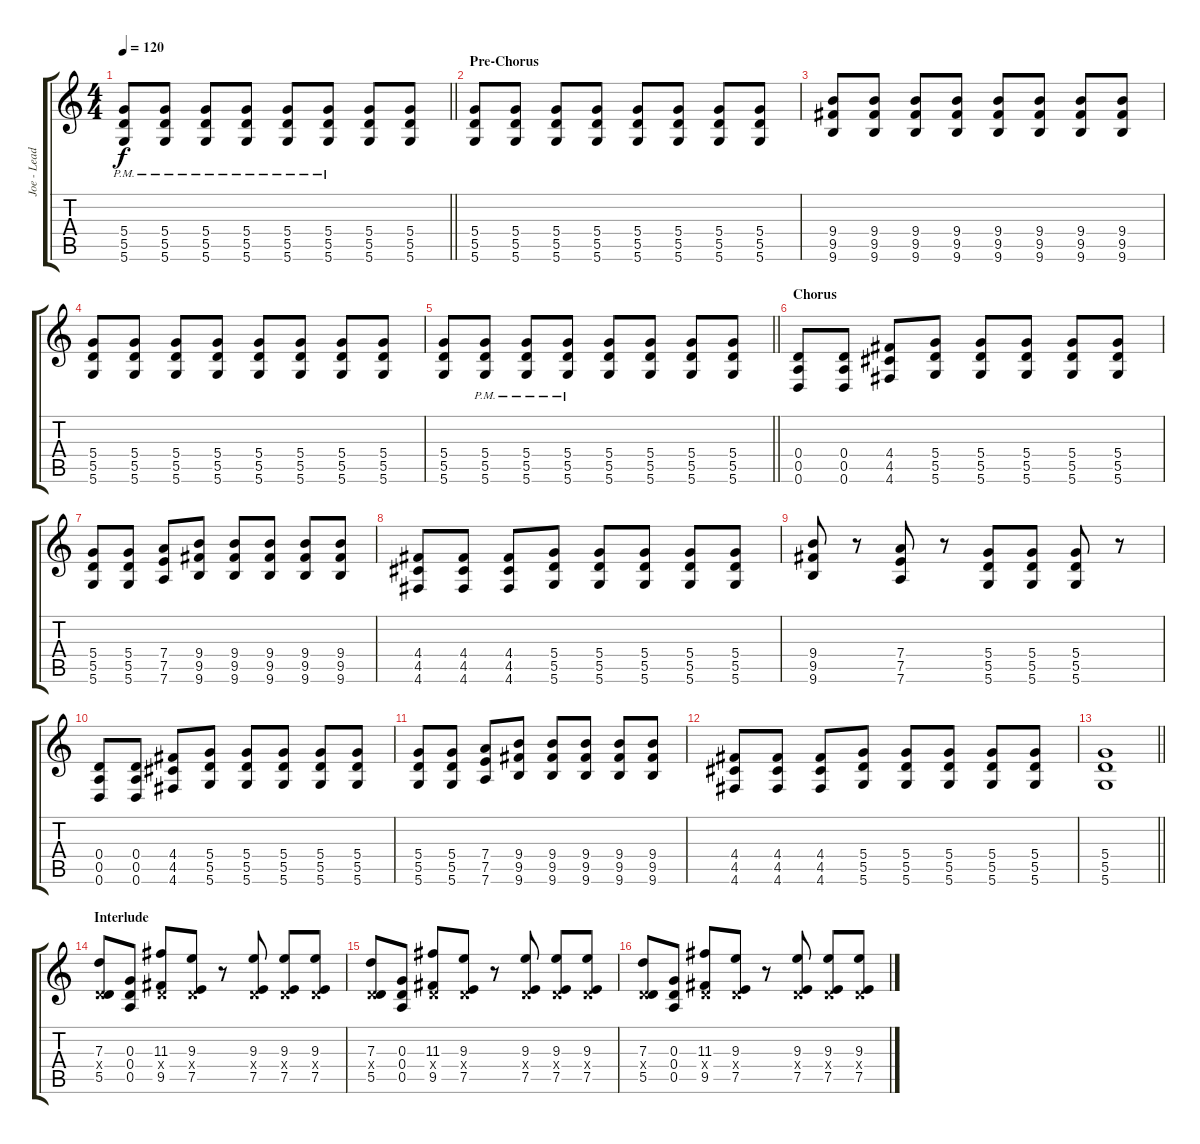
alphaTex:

\track ("Joe - Lead" "Joe - Lead") {instrument distortionguitar}
\staff {score tabs}
\tuning (E4 B3 G3 D3 A2 D2) {hide}
\ts (4 4)
\tempo 120
\clef g2
\barLineRight lightlight
\ks c
(5.4{pm} 5.5{pm} 5.6{pm}).8{dy f} (5.4 5.5 5.6{pm}).8 (5.4{pm} 5.5{pm} 5.6{pm}).8 (5.4{pm} 5.5{pm} 5.6{pm}).8 (5.4{pm} 5.5{pm} 5.6{pm}).8 (5.4{pm} 5.5{pm} 5.6{pm}).8 (5.4 5.5 5.6).8 (5.4 5.5 5.6).8 |
\section ("" "Pre-Chorus")
(5.4 5.5 5.6).8 (5.4 5.5 5.6).8 (5.4 5.5 5.6).8 (5.4 5.5 5.6).8 (5.4 5.5 5.6).8 (5.4 5.5 5.6).8 (5.4 5.5 5.6).8 (5.4 5.5 5.6).8 |
(9.4 9.5 9.6).8 (9.4 9.5 9.6).8 (9.4 9.5 9.6).8 (9.4 9.5 9.6).8 (9.4 9.5 9.6).8 (9.4 9.5 9.6).8 (9.4 9.5 9.6).8 (9.4 9.5 9.6).8 |
(5.4 5.5 5.6).8 (5.4 5.5 5.6).8 (5.4 5.5 5.6).8 (5.4 5.5 5.6).8 (5.4 5.5 5.6).8 (5.4 5.5 5.6).8 (5.4 5.5 5.6).8 (5.4 5.5 5.6).8 |
\barLineRight lightlight
(5.4 5.5 5.6).8 (5.4{pm} 5.5{pm} 5.6{pm}).8 (5.4{pm} 5.5{pm} 5.6{pm}).8 (5.4{pm} 5.5{pm} 5.6{pm}).8 (5.4 5.5 5.6).8 (5.4 5.5 5.6).8 (5.4 5.5 5.6).8 (5.4 5.5 5.6).8 |
\section ("" "Chorus")
(0.4 0.5 0.6).8 (0.4 0.5 0.6).8 (4.4 4.5 4.6).8 (5.4 5.5 5.6).8 (5.4 5.5 5.6).8 (5.4 5.5 5.6).8 (5.4 5.5 5.6).8 (5.4 5.5 5.6).8 |
(5.4 5.5 5.6).8 (5.4 5.5 5.6).8 (7.4 7.5 7.6).8 (9.4 9.5 9.6).8 (9.4 9.5 9.6).8 (9.4 9.5 9.6).8 (9.4 9.5 9.6).8 (9.4 9.5 9.6).8 |
(4.4 4.5 4.6).8 (4.4 4.5 4.6).8 (4.4 4.5 4.6).8 (5.4 5.5 5.6).8 (5.4 5.5 5.6).8 (5.4 5.5 5.6).8 (5.4 5.5 5.6).8 (5.4 5.5 5.6).8 |
(9.4 9.5 9.6).8 r.8 (7.4 7.5 7.6).8 r.8 (5.4 5.5 5.6).8 (5.4 5.5 5.6).8 (5.4 5.5 5.6).8 r.8 |
(0.4 0.5 0.6).8 (0.4 0.5 0.6).8 (4.4 4.5 4.6).8 (5.4 5.5 5.6).8 (5.4 5.5 5.6).8 (5.4 5.5 5.6).8 (5.4 5.5 5.6).8 (5.4 5.5 5.6).8 |
(5.4 5.5 5.6).8 (5.4 5.5 5.6).8 (7.4 7.5 7.6).8 (9.4 9.5 9.6).8 (9.4 9.5 9.6).8 (9.4 9.5 9.6).8 (9.4 9.5 9.6).8 (9.4 9.5 9.6).8 |
(4.4 4.5 4.6).8 (4.4 4.5 4.6).8 (4.4 4.5 4.6).8 (5.4 5.5 5.6).8 (5.4 5.5 5.6).8 (5.4 5.5 5.6).8 (5.4 5.5 5.6).8 (5.4 5.5 5.6).8 |
\barLineRight lightlight
(5.4 5.5 5.6).1 |
\section ("" "Interlude")
(7.3 0.4{x} 5.5).8 (0.3 0.4 0.5).8 (11.3 0.4{x} 9.5).8 (9.3 0.4{x} 7.5).8 r.8 (9.3 0.4{x} 7.5).8 (9.3 0.4{x} 7.5).8 (9.3 0.4{x} 7.5).8 |
(7.3 0.4{x} 5.5).8 (0.3 0.4 0.5).8 (11.3 0.4{x} 9.5).8 (9.3 0.4{x} 7.5).8 r.8 (9.3 0.4{x} 7.5).8 (9.3 0.4{x} 7.5).8 (9.3 0.4{x} 7.5).8 |
(7.3 0.4{x} 5.5).8 (0.3 0.4 0.5).8 (11.3 0.4{x} 9.5).8 (9.3 0.4{x} 7.5).8 r.8 (9.3 0.4{x} 7.5).8 (9.3 0.4{x} 7.5).8 (9.3 0.4{x} 7.5).8
